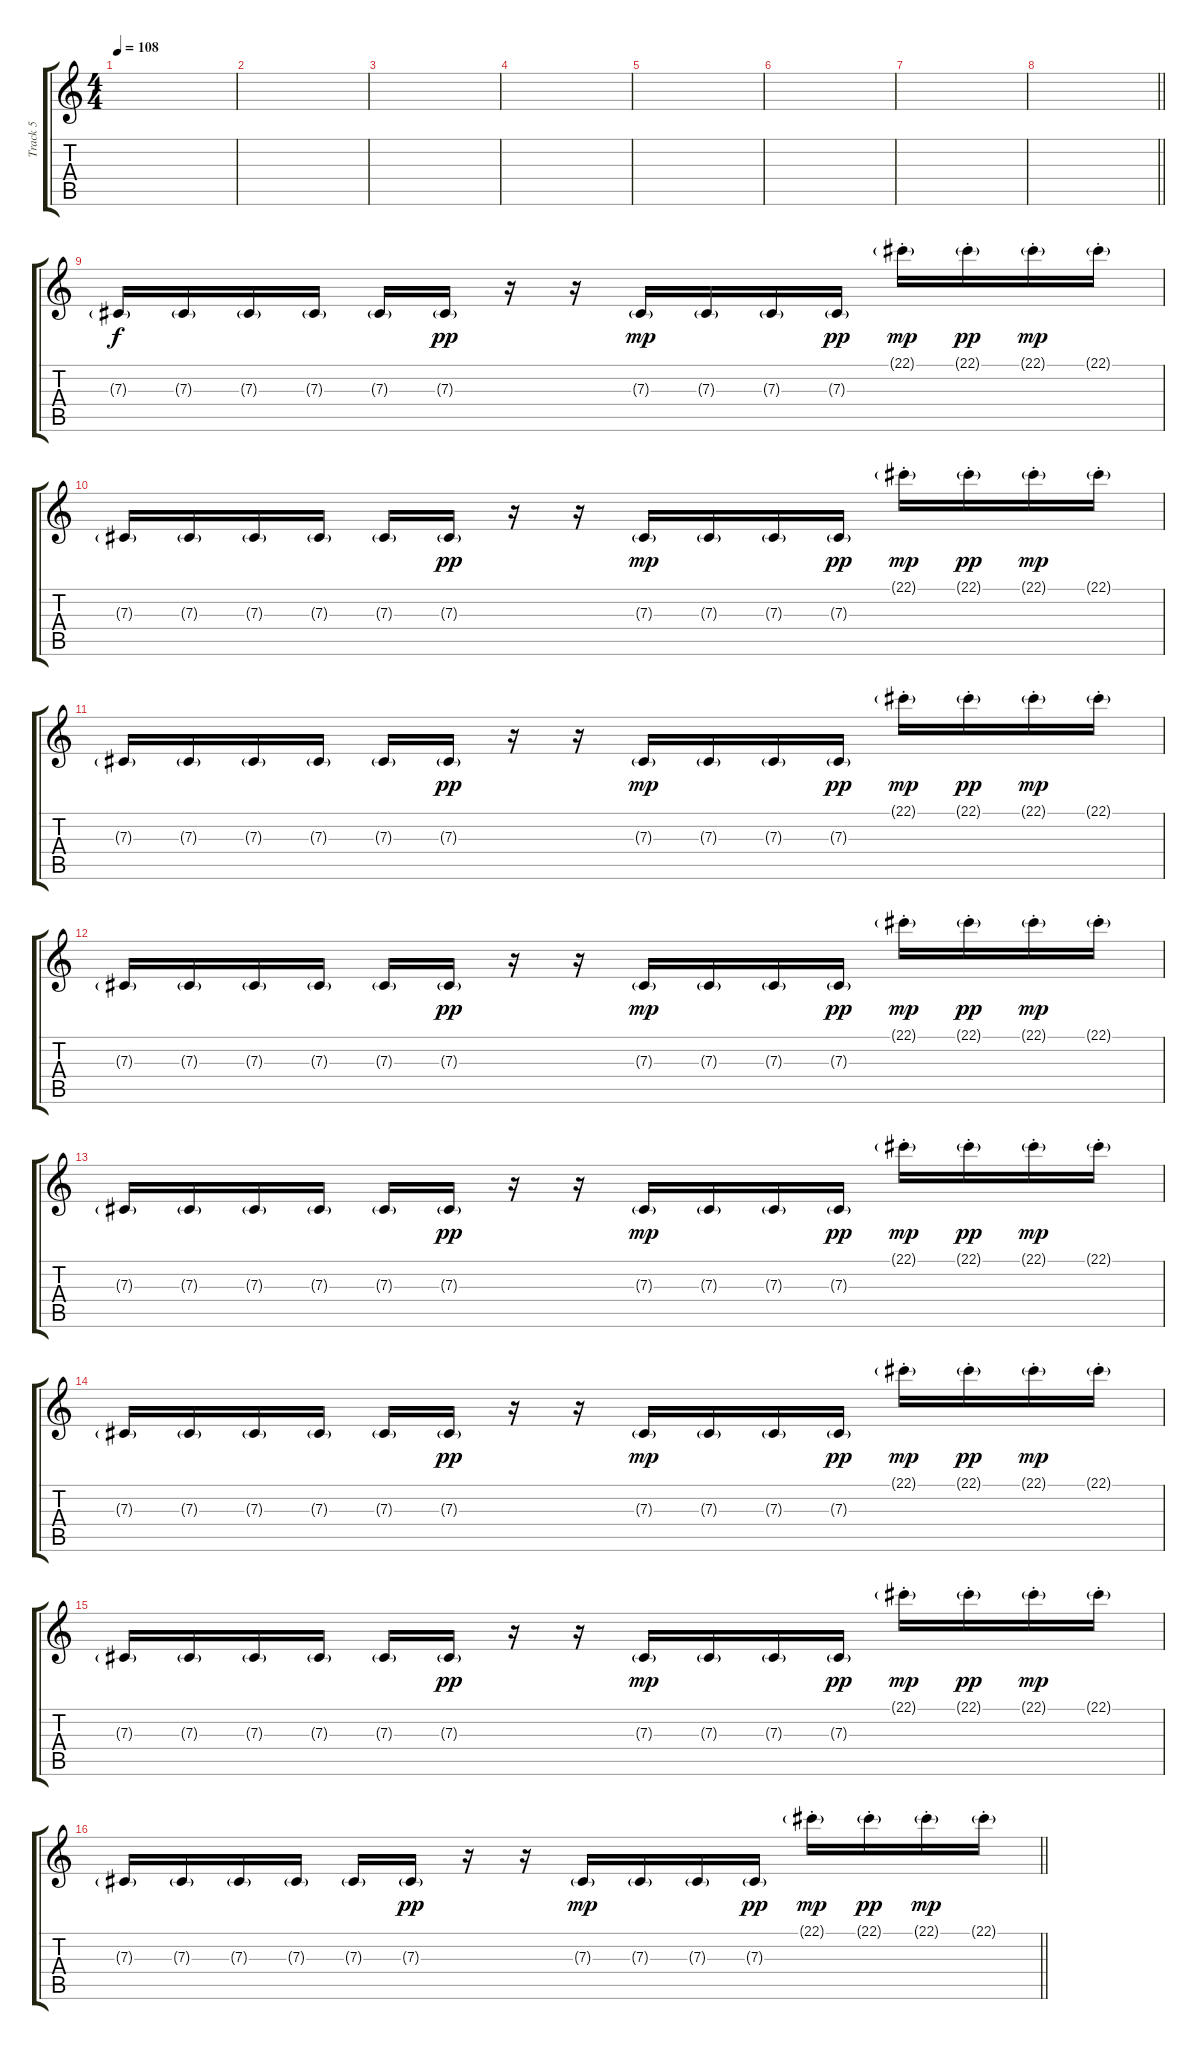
\track ("Track 5" "Track 5") {instrument steeldrums}
\staff {score tabs}
\tuning (Eb4 Bb3 Gb3 Db3 Ab2 Db2) {hide}
\ts (4 4)
\section ("" "")
\tempo 108
\clef g2
\ks c
|
|
|
|
|
|
|
\barLineRight lightlight
|
\section ("" "")
7.3{g}.16 7.3{g}.16 7.3{g}.16 7.3{g}.16 7.3{g}.16 7.3{g}.16{dy pp} r.16 r.16 7.3{g}.16{dy mp} 7.3{g}.16 7.3{g}.16 7.3{g}.16{dy pp} 22.1{g st}.16{dy mp} 22.1{g st}.16{dy pp} 22.1{g st}.16{dy mp} 22.1{g st}.16 |
7.3{g}.16 7.3{g}.16 7.3{g}.16 7.3{g}.16 7.3{g}.16 7.3{g}.16{dy pp} r.16 r.16 7.3{g}.16{dy mp} 7.3{g}.16 7.3{g}.16 7.3{g}.16{dy pp} 22.1{g st}.16{dy mp} 22.1{g st}.16{dy pp} 22.1{g st}.16{dy mp} 22.1{g st}.16 |
7.3{g}.16 7.3{g}.16 7.3{g}.16 7.3{g}.16 7.3{g}.16 7.3{g}.16{dy pp} r.16 r.16 7.3{g}.16{dy mp} 7.3{g}.16 7.3{g}.16 7.3{g}.16{dy pp} 22.1{g st}.16{dy mp} 22.1{g st}.16{dy pp} 22.1{g st}.16{dy mp} 22.1{g st}.16 |
7.3{g}.16 7.3{g}.16 7.3{g}.16 7.3{g}.16 7.3{g}.16 7.3{g}.16{dy pp} r.16 r.16 7.3{g}.16{dy mp} 7.3{g}.16 7.3{g}.16 7.3{g}.16{dy pp} 22.1{g st}.16{dy mp} 22.1{g st}.16{dy pp} 22.1{g st}.16{dy mp} 22.1{g st}.16 |
7.3{g}.16 7.3{g}.16 7.3{g}.16 7.3{g}.16 7.3{g}.16 7.3{g}.16{dy pp} r.16 r.16 7.3{g}.16{dy mp} 7.3{g}.16 7.3{g}.16 7.3{g}.16{dy pp} 22.1{g st}.16{dy mp} 22.1{g st}.16{dy pp} 22.1{g st}.16{dy mp} 22.1{g st}.16 |
7.3{g}.16 7.3{g}.16 7.3{g}.16 7.3{g}.16 7.3{g}.16 7.3{g}.16{dy pp} r.16 r.16 7.3{g}.16{dy mp} 7.3{g}.16 7.3{g}.16 7.3{g}.16{dy pp} 22.1{g st}.16{dy mp} 22.1{g st}.16{dy pp} 22.1{g st}.16{dy mp} 22.1{g st}.16 |
7.3{g}.16 7.3{g}.16 7.3{g}.16 7.3{g}.16 7.3{g}.16 7.3{g}.16{dy pp} r.16 r.16 7.3{g}.16{dy mp} 7.3{g}.16 7.3{g}.16 7.3{g}.16{dy pp} 22.1{g st}.16{dy mp} 22.1{g st}.16{dy pp} 22.1{g st}.16{dy mp} 22.1{g st}.16 |
\barLineRight lightlight
7.3{g}.16 7.3{g}.16 7.3{g}.16 7.3{g}.16 7.3{g}.16 7.3{g}.16{dy pp} r.16 r.16 7.3{g}.16{dy mp} 7.3{g}.16 7.3{g}.16 7.3{g}.16{dy pp} 22.1{g st}.16{dy mp} 22.1{g st}.16{dy pp} 22.1{g st}.16{dy mp} 22.1{g st}.16
